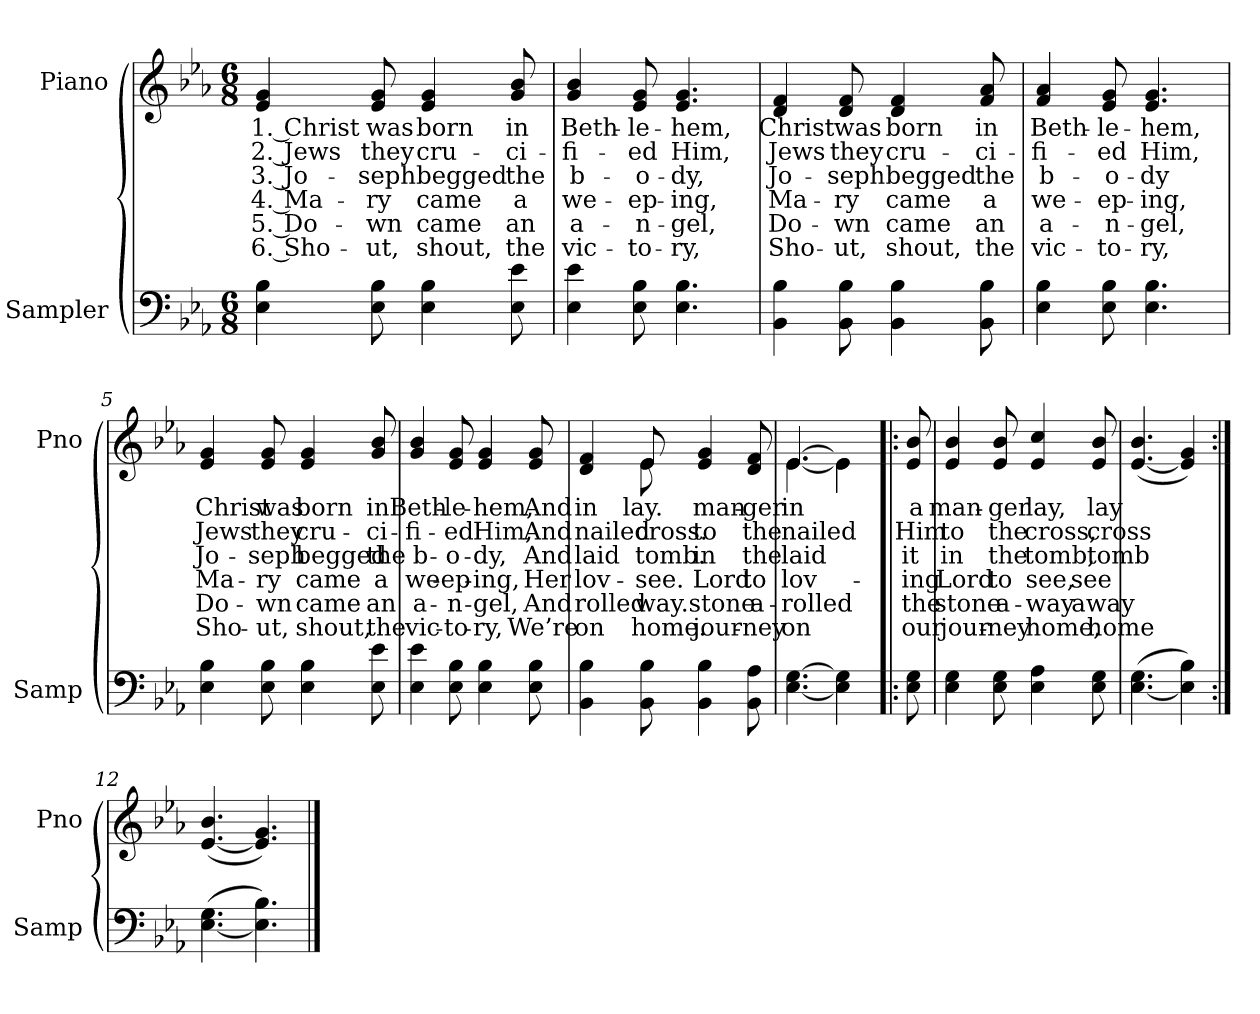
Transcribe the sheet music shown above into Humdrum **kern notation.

**kern	**kern	**text	**text	**text	**text	**text	**text
*part2	*part1	*part1	*part1	*part1	*part1	*part1	*part1
*staff2	*staff1	*staff1	*staff1	*staff1	*staff1	*staff1	*staff1
*I"Sampler	*I"Piano	*	*	*	*	*	*
*I'Samp	*I'Pno	*	*	*	*	*	*
*clefF4	*clefG2	*	*	*	*	*	*
*k[b-e-a-]	*k[b-e-a-]	*	*	*	*	*	*
*E-:	*E-:	*	*	*	*	*	*
*M6/8	*M6/8	*	*	*	*	*	*
=1	=1	=1	=1	=1	=1	=1	=1
4E- 4B-	4e- 4g	1. Christ	2. Jews	3. Jo-	4. Ma-	5. Do-	6. Sho-
8E- 8B-	8e- 8g	was	they	-seph	-ry	-wn	-ut,
4E- 4B-	4e- 4g	born	cru-	begged	came	came	shout,
8E- 8e-	8g 8b-	in	-ci-	the	a	an	the
=2	=2	=2	=2	=2	=2	=2	=2
4E- 4e-	4g 4b-	Beth-	-fi-	b-	we-	a-	vic-
8E- 8B-	8e- 8g	-le-	-ed	-o-	-ep-	-n-	-to-
4.E- 4.B-	4.e- 4.g	-hem,	Him,	-dy,	-ing,	-gel,	-ry,
=3	=3	=3	=3	=3	=3	=3	=3
4BB- 4B-	4d 4f	Christ	Jews	Jo-	Ma-	Do-	Sho-
8BB- 8B-	8d 8f	was	they	-seph	-ry	-wn	-ut,
4BB- 4B-	4d 4f	born	cru-	begged	came	came	shout,
8BB- 8B-	8f 8a-	in	-ci-	the	a	an	the
=4	=4	=4	=4	=4	=4	=4	=4
4E- 4B-	4f 4a-	Beth-	-fi-	b-	we-	a-	vic-
8E- 8B-	8e- 8g	-le-	-ed	-o-	-ep-	-n-	-to-
4.E- 4.B-	4.e- 4.g	-hem,	Him,	-dy	-ing,	-gel,	-ry,
=5	=5	=5	=5	=5	=5	=5	=5
4E- 4B-	4e- 4g	Christ	Jews	Jo-	Ma-	Do-	Sho-
8E- 8B-	8e- 8g	was	they	-seph	-ry	-wn	-ut,
4E- 4B-	4e- 4g	born	cru-	begged	came	came	shout,
8E- 8e-	8g 8b-	in	-ci-	the	a	an	the
=6	=6	=6	=6	=6	=6	=6	=6
4E- 4e-	4g 4b-	Beth-	-fi-	b-	we-	a-	vic-
8E- 8B-	8e- 8g	-le-	-ed	-o-	-ep-	-n-	-to-
4E- 4B-	4e- 4g	-hem,	Him,	-dy,	-ing,	-gel,	-ry,
8E- 8B-	8e- 8g	And	And	And	Her	And	We’re
=7	=7	=7	=7	=7	=7	=7	=7
*	*^	*	*	*	*	*	*
4BB- 4B-	4d 4f	4ryy	in	nailed	laid	lov-	rolled	on
8BB- 8B-	8e-/	8e-	lay.	cross.	tomb.	see.	-way.	home.
4BB- 4B-	4e- 4g	4.ryy	man-	to	in	Lord	stone	jour-
8BB- 8A-	8d 8f	.	-ger	the	the	to	a-	-ney
=8	=8	=8	=8	=8	=8	=8	=8	=8
[4.E- [4.G	[4.e-/	[4.e-	in	nailed	laid	lov-	rolled	on
4E-] 4G]	4e-\]	4e-]	.	.	.	.	.	.
*	*v	*v	*	*	*	*	*	*
=9!|:	=9!|:	=9!|:	=9!|:	=9!|:	=9!|:	=9!|:	=9!|:
8E- 8G	8e-/ 8b-/	a	Him	it	-ing	the	our
=10	=10	=10	=10	=10	=10	=10	=10
4E- 4G	4e- 4b-	man-	to	in	Lord	stone	jour-
8E- 8G	8e-/ 8b-/	-ger	the	the	to	a-	-ney
4E- 4A-	4e-/ 4cc/	lay,	cross,	tomb,	see,	-way	home,
8E- 8G	8e-/ 8b-/	lay	cross	tomb	see	away	home
=11	=11	=11	=11	=11	=11	=11	=11
([4.E- 4.G	([4.e-/ 4.b-/	.	.	.	.	.	.
4E-] 4B-)	4e-/] 4g/)	.	.	.	.	.	.
=12:|!	=12:|!	=12:|!	=12:|!	=12:|!	=12:|!	=12:|!	=12:|!
([4.E- 4.G	([4.e-/ 4.b-/	.	.	.	.	.	.
4.E-] 4.B-)	4.e-/] 4.g/)	.	.	.	.	.	.
==	==	==	==	==	==	==	==
*-	*-	*-	*-	*-	*-	*-	*-
